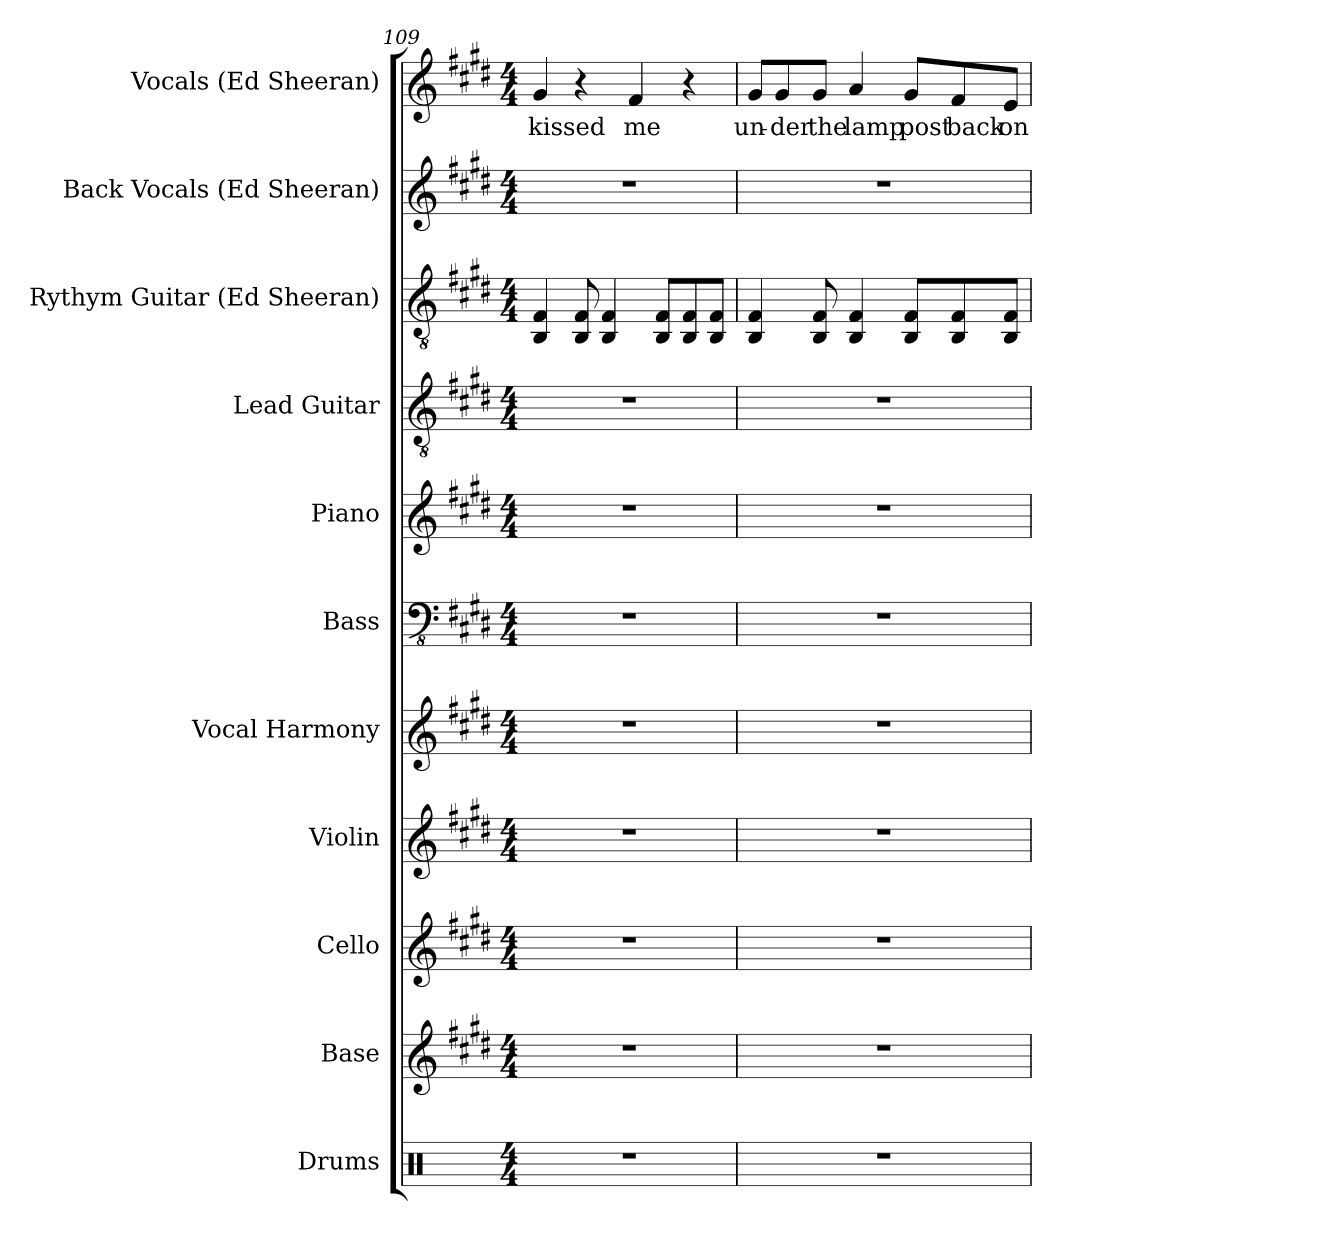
**kern	**kern	**kern	**kern	**kern	**kern	**kern	**kern	**kern	**kern	**kern	**text
*part11	*part10	*part9	*part8	*part7	*part6	*part5	*part4	*part3	*part2	*part1	*part1
*staff11	*staff10	*staff9	*staff8	*staff7	*staff6	*staff5	*staff4	*staff3	*staff2	*staff1	*staff1
*I"Drums	*I"Base	*I"Cello	*I"Violin	*I"Vocal Harmony	*I"Bass	*I"Piano	*I"Lead Guitar	*I"Rythym Guitar (Ed Sheeran)	*I"Back Vocals (Ed Sheeran)	*I"Vocals (Ed Sheeran)	*
*	*	*	*I'Vln	*I'V	*	*I'Pno	*	*	*	*	*
!!LO:PB:g=z
*clefX	*clefG2	*clefG2	*clefG2	*clefG2	*clefFv4	*clefG2	*clefGv2	*clefGv2	*clefG2	*clefG2	*
*k[]	*k[f#c#g#d#]	*k[f#c#g#d#]	*k[f#c#g#d#]	*k[f#c#g#d#]	*k[f#c#g#d#]	*k[f#c#g#d#]	*k[f#c#g#d#]	*k[f#c#g#d#]	*k[f#c#g#d#]	*k[f#c#g#d#]	*
*M4/4	*M4/4	*M4/4	*M4/4	*M4/4	*M4/4	*M4/4	*M4/4	*M4/4	*M4/4	*M4/4	*
=109	=109	=109	=109	=109	=109	=109	=109	=109	=109	=109	=109
1r	1r	1r	1r	1r	1r	1r	1r	4BB/ 4F#/	1r	4g#/	kissed
.	.	.	.	.	.	.	.	8BB/ 8F#/	.	4r	.
.	.	.	.	.	.	.	.	4BB/ 4F#/	.	.	.
.	.	.	.	.	.	.	.	.	.	4f#/	me
.	.	.	.	.	.	.	.	8BB/ 8F#/L	.	.	.
.	.	.	.	.	.	.	.	8BB/ 8F#/	.	4r	.
.	.	.	.	.	.	.	.	8BB/ 8F#/J	.	.	.
=110	=110	=110	=110	=110	=110	=110	=110	=110	=110	=110	=110
1r	1r	1r	1r	1r	1r	1r	1r	4BB/ 4F#/	1r	8g#/L	un-
.	.	.	.	.	.	.	.	.	.	8g#/	-der
.	.	.	.	.	.	.	.	8BB/ 8F#/	.	8g#/J	the
.	.	.	.	.	.	.	.	4BB/ 4F#/	.	4a/	lamp
.	.	.	.	.	.	.	.	8BB/ 8F#/L	.	8g#/L	post
.	.	.	.	.	.	.	.	8BB/ 8F#/	.	8f#/	back
.	.	.	.	.	.	.	.	8BB/ 8F#/J	.	8e/J	on
=	=	=	=	=	=	=	=	=	=	=	=
*-	*-	*-	*-	*-	*-	*-	*-	*-	*-	*-	*-
